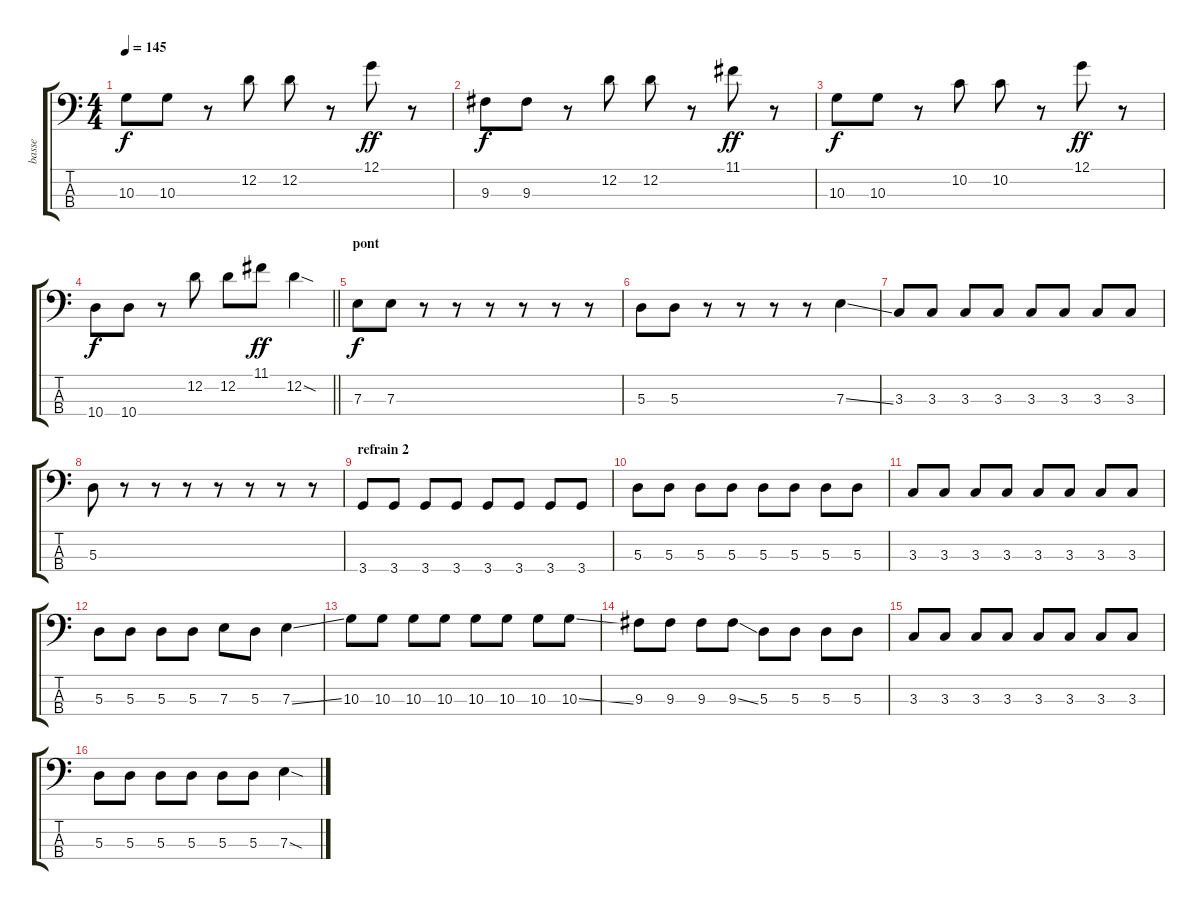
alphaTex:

\track ("basse" "basse") {instrument electricbassfinger}
\staff {score tabs}
\tuning (G2 D2 A1 E1) {hide}
\ts (4 4)
\tempo 145
\clef f4
\ks c
10.3.8{dy f} 10.3.8 r.8 12.2.8 12.2.8 r.8 12.1.8{dy ff} r.8 |
9.3.8{dy f} 9.3.8 r.8 12.2.8 12.2.8 r.8 11.1.8{dy ff} r.8 |
10.3.8{dy f} 10.3.8 r.8 10.2.8 10.2.8 r.8 12.1.8{dy ff} r.8 |
\barLineRight lightlight
10.4.8{dy f} 10.4.8 r.8 12.2.8 12.2.8 11.1.8{dy ff} 12.2{sod}.4 |
\section ("" "pont")
7.3.8{dy f} 7.3.8 r.8 r.8 r.8 r.8 r.8 r.8 |
5.3.8 5.3.8 r.8 r.8 r.8 r.8 7.3{ss}.4 |
3.3.8 3.3.8 3.3.8 3.3.8 3.3.8 3.3.8 3.3.8 3.3.8 |
5.3.8 r.8 r.8 r.8 r.8 r.8 r.8 r.8 |
\section ("" "refrain 2")
3.4.8 3.4.8 3.4.8 3.4.8 3.4.8 3.4.8 3.4.8 3.4.8 |
5.3.8 5.3.8 5.3.8 5.3.8 5.3.8 5.3.8 5.3.8 5.3.8 |
3.3.8 3.3.8 3.3.8 3.3.8 3.3.8 3.3.8 3.3.8 3.3.8 |
5.3.8 5.3.8 5.3.8 5.3.8 7.3.8 5.3.8 7.3{ss}.4 |
10.3.8 10.3.8 10.3.8 10.3.8 10.3.8 10.3.8 10.3.8 10.3{ss}.8 |
9.3.8 9.3.8 9.3.8 9.3{ss}.8 5.3.8 5.3.8 5.3.8 5.3.8 |
3.3.8 3.3.8 3.3.8 3.3.8 3.3.8 3.3.8 3.3.8 3.3.8 |
5.3.8 5.3.8 5.3.8 5.3.8 5.3.8 5.3.8 7.3{sod}.4
